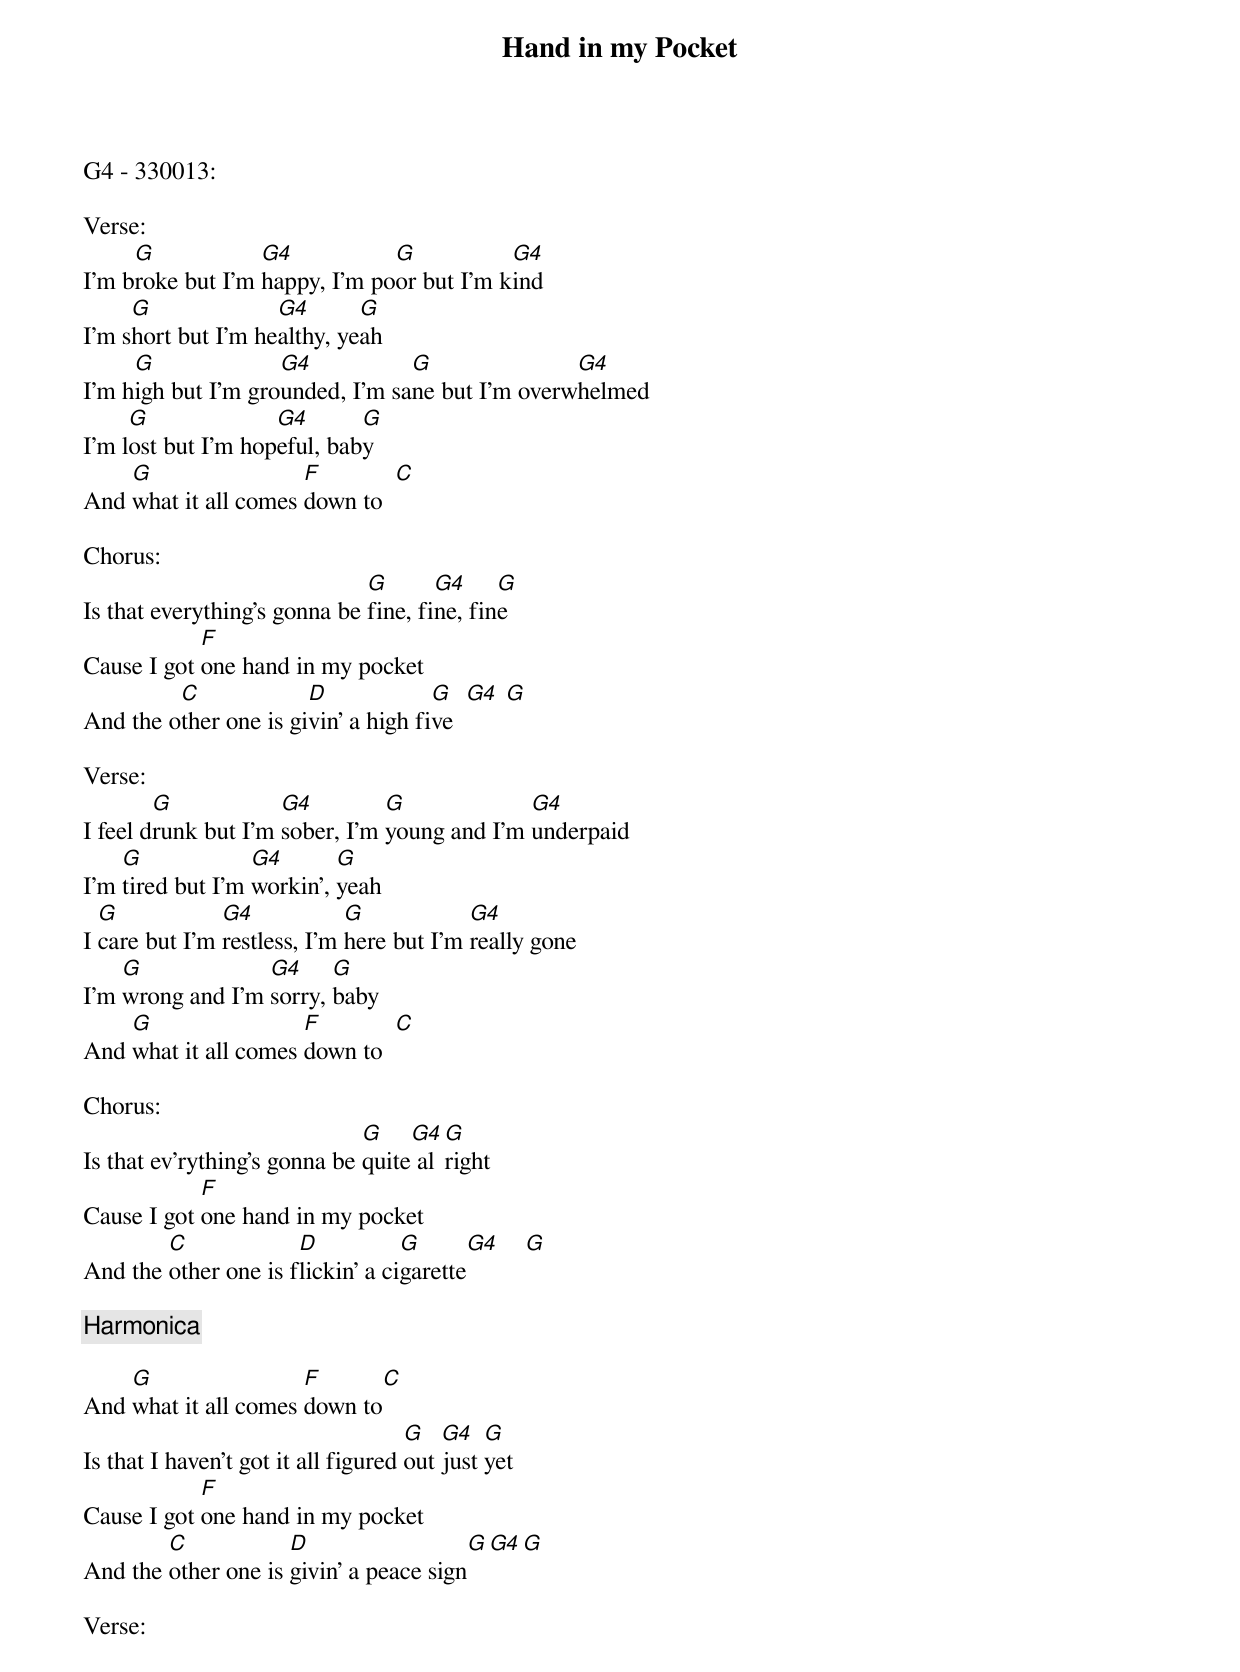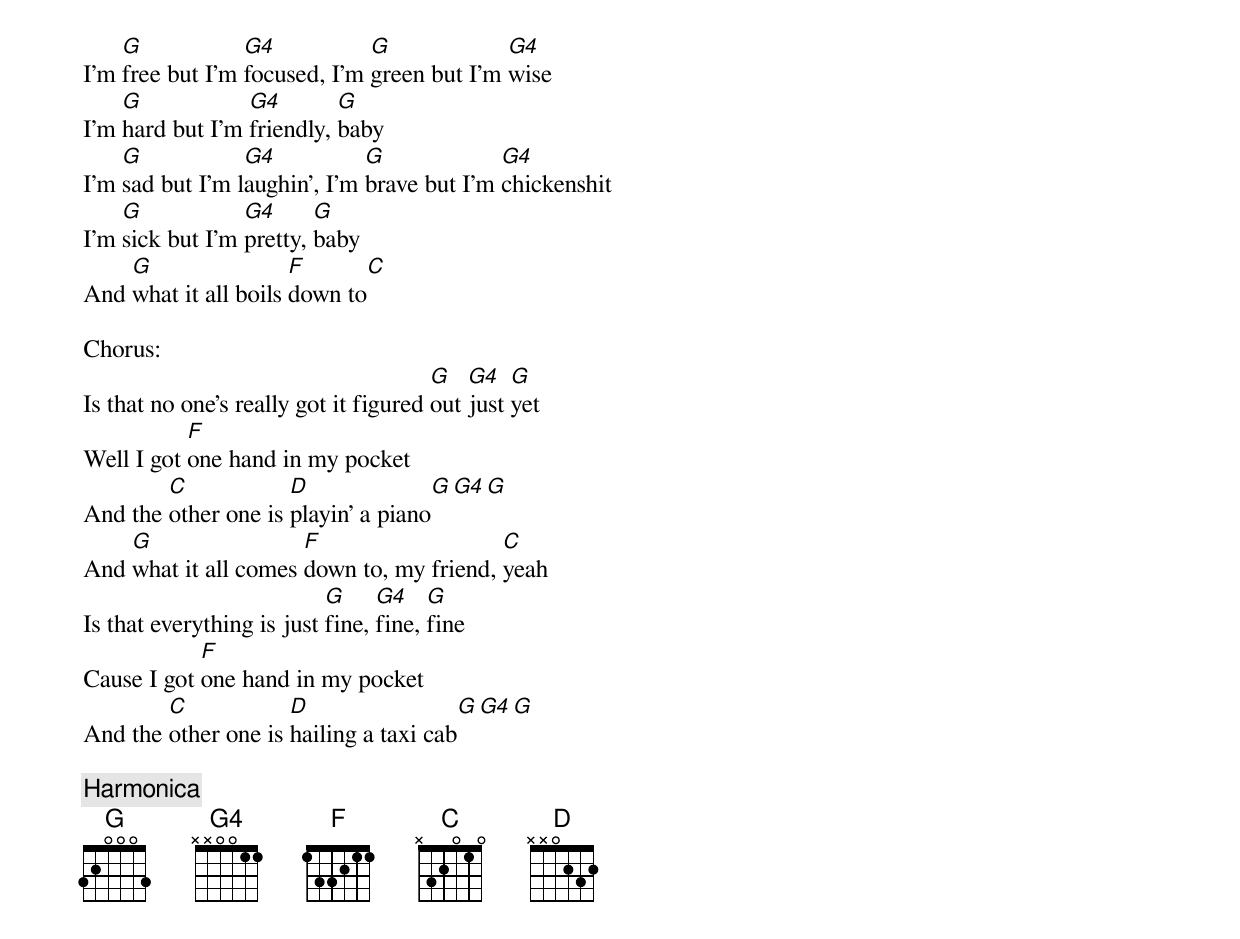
{title:Hand in my Pocket}
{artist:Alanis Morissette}
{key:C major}
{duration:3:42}
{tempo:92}
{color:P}

G4 - 330013:

Verse:
I'm b[G]roke but I'm [G4]happy, I'm po[G]or but I'm k[G4]ind
I'm s[G]hort but I'm he[G4]althy, ye[G]ah
I'm h[G]igh but I'm gro[G4]unded, I'm sa[G]ne but I'm overw[G4]helmed
I'm l[G]ost but I'm hop[G4]eful, bab[G]y
And [G]what it all comes [F]down to  [C]

Chorus:
Is that everything's gonna be [G]fine, fi[G4]ne, fin[G]e
Cause I got [F]one hand in my pocket
And the o[C]ther one is gi[D]vin' a high fi[G]ve  [G4] [G]

Verse:
I feel d[G]runk but I'm [G4]sober, I'm [G]young and I'm [G4]underpaid
I'm [G]tired but I'm [G4]workin', [G]yeah
I [G]care but I'm [G4]restless, I'm [G]here but I'm [G4]really gone
I'm [G]wrong and I'm [G4]sorry, [G]baby
And [G]what it all comes [F]down to  [C]

Chorus:
Is that ev'rything's gonna be [G]quite[G4] al[G]right
Cause I got [F]one hand in my pocket
And the [C]other one is f[D]lickin' a ci[G]garette[G4]    [G]

{c: Harmonica}

And [G]what it all comes [F]down to[C]
Is that I haven't got it all figured [G]out [G4]just [G]yet
Cause I got [F]one hand in my pocket
And the [C]other one is [D]givin' a peace sign[G][G4][G]

Verse:
I'm [G]free but I'm [G4]focused, I'm [G]green but I'm [G4]wise
I'm [G]hard but I'm [G4]friendly, [G]baby
I'm [G]sad but I'm l[G4]aughin', I'm [G]brave but I'm [G4]chickenshit
I'm [G]sick but I'm [G4]pretty, [G]baby
And [G]what it all boils [F]down to[C]

Chorus:
Is that no one's really got it figured [G]out [G4]just [G]yet
Well I got [F]one hand in my pocket
And the [C]other one is [D]playin' a piano[G][G4][G]
And [G]what it all comes [F]down to, my friend, [C]yeah
Is that everything is just [G]fine, [G4]fine, [G]fine
Cause I got [F]one hand in my pocket
And the [C]other one is [D]hailing a taxi cab[G][G4][G]

{c: Harmonica}
